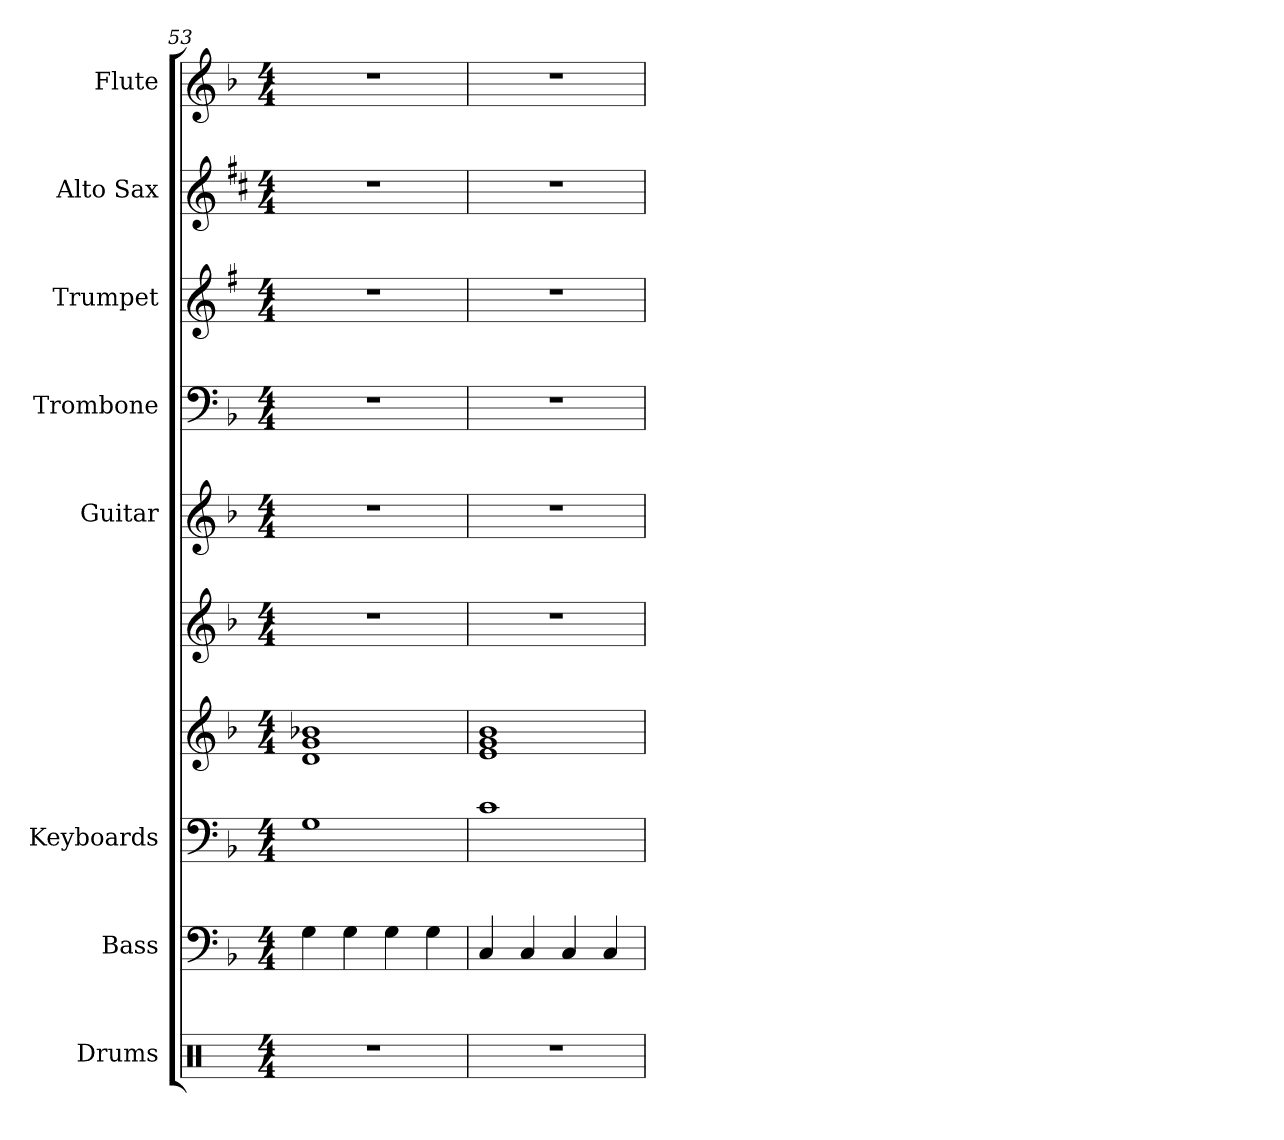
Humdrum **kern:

**kern	**kern	**kern	**kern	**kern	**kern	**kern	**kern	**kern	**kern
*part8	*part7	*part6	*part6	*part6	*part5	*part4	*part3	*part2	*part1
*staff10	*staff9	*staff8	*staff7	*staff6	*staff5	*staff4	*staff3	*staff2	*staff1
*I"Drums	*I"Bass	*I"Keyboards	*	*	*I"Guitar	*I"Trombone	*I"Trumpet	*I"Alto Sax	*I"Flute
*I'Dr.	*I'Bass	*I'Kbd.	*	*	*	*I'Tbn.	*I'Tpt.	*I'Alto Sax.	*I'Fl.
*clefX	*clefF4	*clefF4	*clefG2	*clefG2	*clefG2	*clefF4	*clefG2	*clefG2	*clefG2
*	*ITrd7c12	*	*	*	*ITrd7c12	*	*ITrd1c2	*ITrd5c9	*
*k[]	*k[b-]	*k[b-]	*k[b-]	*k[b-]	*k[b-]	*k[b-]	*k[b-]	*k[b-]	*k[b-]
*C:	*F:	*F:	*F:	*F:	*F:	*F:	*F:	*F:	*F:
*M4/4	*M4/4	*M4/4	*M4/4	*M4/4	*M4/4	*M4/4	*M4/4	*M4/4	*M4/4
=53	=53	=53	=53	=53	=53	=53	=53	=53	=53
1r	4GGi\	1Gi	1di 1gi 1b-Xi	1r	1r	1r	1r	1r	1r
.	4GGi\	.	.	.	.	.	.	.	.
.	4GGi\	.	.	.	.	.	.	.	.
.	4GGi\	.	.	.	.	.	.	.	.
=54	=54	=54	=54	=54	=54	=54	=54	=54	=54
1r	4CCi/	1ci	1ei 1gi 1b-i	1r	1r	1r	1r	1r	1r
.	4CCi/	.	.	.	.	.	.	.	.
.	4CCi/	.	.	.	.	.	.	.	.
.	4CCi/	.	.	.	.	.	.	.	.
=	=	=	=	=	=	=	=	=	=
*-	*-	*-	*-	*-	*-	*-	*-	*-	*-
